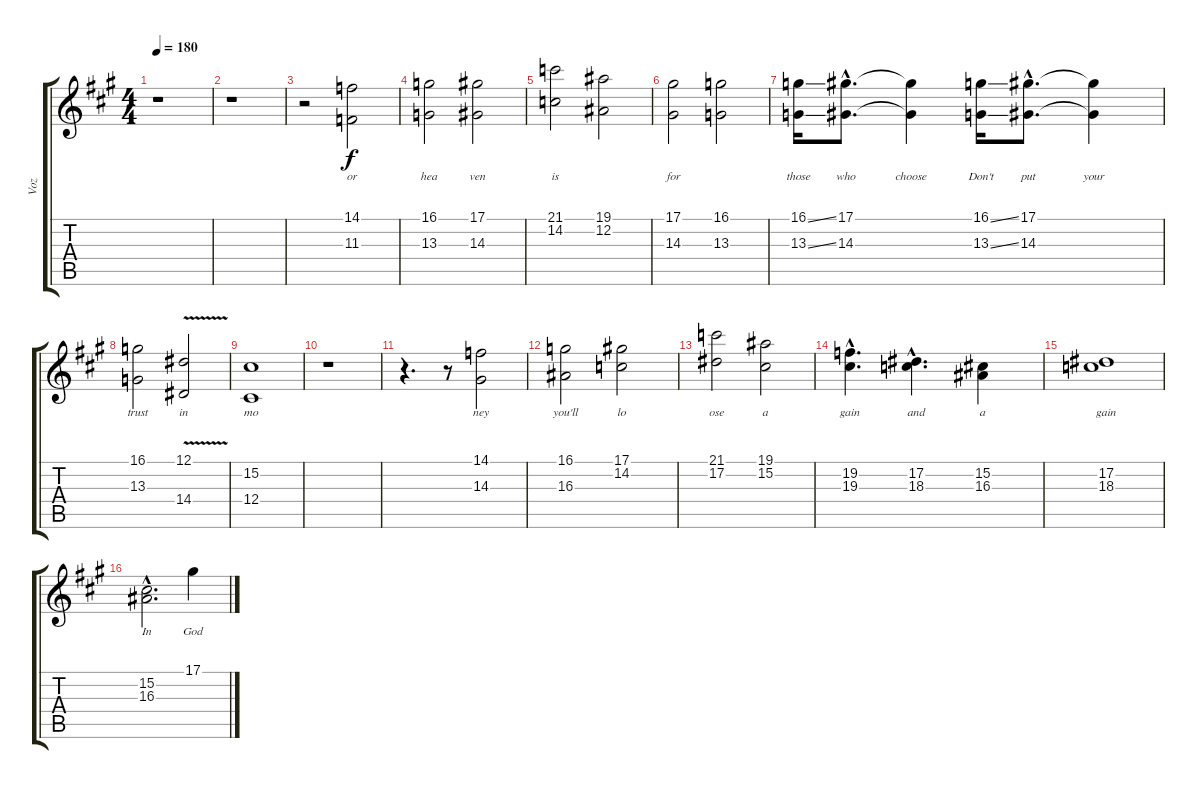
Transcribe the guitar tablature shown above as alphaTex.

\track ("Voz" "Voz") {instrument choiraahs}
\staff {score tabs}
\tuning (Eb4 Bb3 Gb3 Db3 Ab2 Eb2) {hide}
\ts (4 4)
\tempo 180
\clef g2
\ks a
r.1{dy f} |
r.1 |
r.2 (14.1 11.3).2{lyrics (0 "or") lyrics (1 "") lyrics (2 "") lyrics (3 "") lyrics (4 "")} |
(16.1 13.3).2{lyrics (0 "hea") lyrics (1 "") lyrics (2 "") lyrics (3 "") lyrics (4 "")} (17.1 14.3).2{lyrics (0 "ven") lyrics (1 "") lyrics (2 "") lyrics (3 "") lyrics (4 "")} |
(21.1 14.2).2{lyrics (0 "is") lyrics (1 "") lyrics (2 "") lyrics (3 "") lyrics (4 "")} (19.1 12.2).2{lyrics (0 "") lyrics (1 "") lyrics (2 "") lyrics (3 "") lyrics (4 "")} |
(17.1 14.3).2{lyrics (0 "for") lyrics (1 "") lyrics (2 "") lyrics (3 "") lyrics (4 "")} (16.1 13.3).2{lyrics (0 "") lyrics (1 "") lyrics (2 "") lyrics (3 "") lyrics (4 "")} |
(16.1{ss} 13.3{ss}).16{lyrics (0 "those") lyrics (1 "") lyrics (2 "") lyrics (3 "") lyrics (4 "")} (17.1{hac} 14.3{hac}).8{d lyrics (0 "who") lyrics (1 "") lyrics (2 "") lyrics (3 "") lyrics (4 "")} (17.1{t} 14.3{t}).4{lyrics (0 "choose") lyrics (1 "") lyrics (2 "") lyrics (3 "") lyrics (4 "")} (16.1{ss} 13.3{ss}).16{lyrics (0 "Don't") lyrics (1 "") lyrics (2 "") lyrics (3 "") lyrics (4 "")} (17.1{hac} 14.3{hac}).8{d lyrics (0 "put") lyrics (1 "") lyrics (2 "") lyrics (3 "") lyrics (4 "")} (17.1{t} 14.3{t}).4{lyrics (0 "your") lyrics (1 "") lyrics (2 "") lyrics (3 "") lyrics (4 "")} |
(16.1 13.3).2{lyrics (0 "trust") lyrics (1 "") lyrics (2 "") lyrics (3 "") lyrics (4 "")} (12.1{v} 14.4{v}).2{lyrics (0 "in") lyrics (1 "") lyrics (2 "") lyrics (3 "") lyrics (4 "")} |
(15.2 12.4).1{lyrics (0 "mo") lyrics (1 "") lyrics (2 "") lyrics (3 "") lyrics (4 "")} |
r.1 |
r.4{d} r.8 (14.1 14.3).2{lyrics (0 "ney") lyrics (1 "") lyrics (2 "") lyrics (3 "") lyrics (4 "")} |
(16.1 16.3).2{lyrics (0 "you'll") lyrics (1 "") lyrics (2 "") lyrics (3 "") lyrics (4 "")} (17.1 14.2).2{lyrics (0 "lo") lyrics (1 "") lyrics (2 "") lyrics (3 "") lyrics (4 "")} |
(21.1 17.2).2{lyrics (0 "ose") lyrics (1 "") lyrics (2 "") lyrics (3 "") lyrics (4 "")} (19.1 15.2).2{lyrics (0 "a") lyrics (1 "") lyrics (2 "") lyrics (3 "") lyrics (4 "")} |
(19.2{hac} 19.3{hac}).4{d lyrics (0 "gain") lyrics (1 "") lyrics (2 "") lyrics (3 "") lyrics (4 "")} (17.2{hac} 18.3{hac}).4{d lyrics (0 "and") lyrics (1 "") lyrics (2 "") lyrics (3 "") lyrics (4 "")} (15.2 16.3).4{lyrics (0 "a") lyrics (1 "") lyrics (2 "") lyrics (3 "") lyrics (4 "")} |
(17.2 18.3).1{lyrics (0 "gain") lyrics (1 "") lyrics (2 "") lyrics (3 "") lyrics (4 "")} |
(15.2{hac} 16.3{hac}).2{d lyrics (0 "In") lyrics (1 "") lyrics (2 "") lyrics (3 "") lyrics (4 "")} 17.1.4{lyrics (0 "God") lyrics (1 "") lyrics (2 "") lyrics (3 "") lyrics (4 "")}
